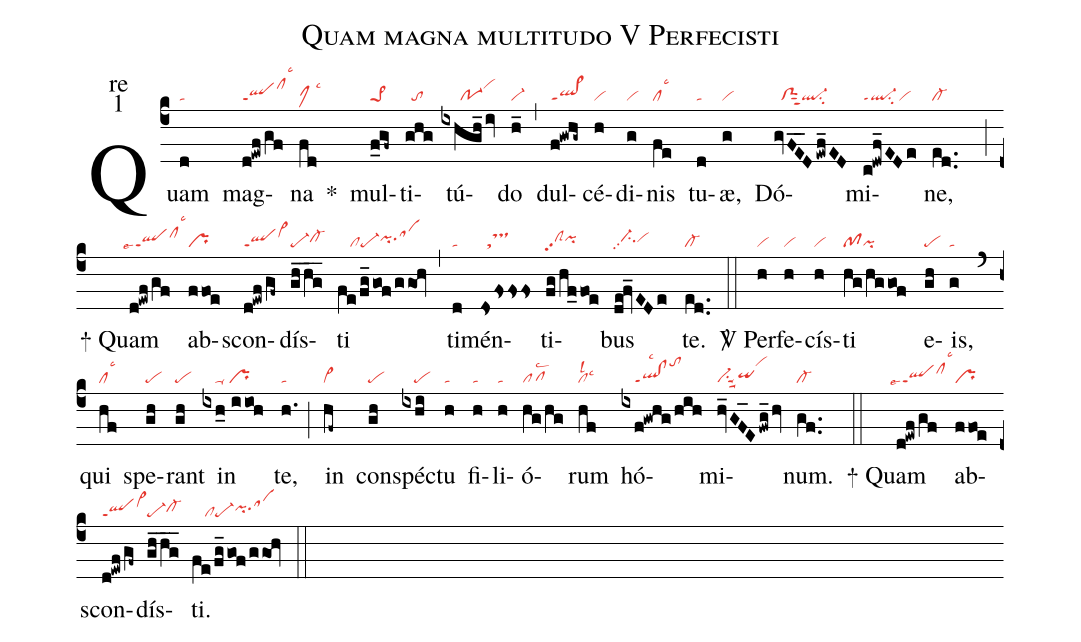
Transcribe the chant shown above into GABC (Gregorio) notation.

name:Quam magna multitudo V Perfecisti;
office-part:re;
mode:1;
nabc-lines:1;
%%
(c4) Quam(d|ta) mag(d!ewf/gf|qlppt1clhklsc3)na(fd|clMhhlsc3) <sp>*</sp>() mul(f_gf~|pe>1)ti(ghg|//to)tú(ixhgh_/iv|//////po-1vihk)do(h_|vi-) (,) dul(f!gwhg~|ql>ppt1)cé(h|vi)di(g|vi)nis(fe|cllsc3) tu(d|ta)æ,(g|vi) Dó(gvFE__D/ewf_ED|//clSsut2ql-su2)mi(c!dwf_EDe|ql-ppt1su2vi)ne,(ed..|cl-) (;)
<sp>+</sp> Quam(d!ewf/gf|``qlppt1lse7clhjlsc3) ab(ffoe|pr)scon(d!ewf/gf~|qlppt1vi>hj)dís(gh_hg__|pe-cl-hh)ti(fe/fg_gof/ggoh|////clpe-pihhsahi) (,) ti(d|ta)mén(dsfsss|//sttshj)ti(fg/hf_foe|clShhpp2pihh)bus(de!fv_EDe|//ci-hhpp2vihh) te.(ed..|cl-) (::)

<sp>V/</sp> Per(h|vi)fe(h|vi)cís(h|vi)ti(hg/hggof|pfpi) e(gh|pe)is,(g|ta) (`) qui(hf|cllsc3) spe(gh|pe)rant(gh|pe) in(ixh_0//iioh|////ta-/pr) te,(h.|ta) (;) in(hf~|vi>) con(gh|pe)spéc(ixhi|////pe)tu(h|ta) fi(h|ta)li(h|ta)ó(hg/hg|pflsc2)rum(hf|cllsl2lsc3) hó(ixf!gwhg/hih|////ql!clppt1lsc2tohm)mi(hv_GF_E/fwg_/hv|vi-su1suu2qihhvihm)num.(gf..|cl-) (::)
<sp>+</sp> Quam(d!ewf/gf|``qlppt1lse7clhjlsc3) ab(ffoe|pr)scon(d!ewf/gf~|qlppt1vi>hj)dís(gh_hg__|pe-cl-hh)ti.(fe/fg_gof/ggoh|////clpe-pihhsahi) (::)
